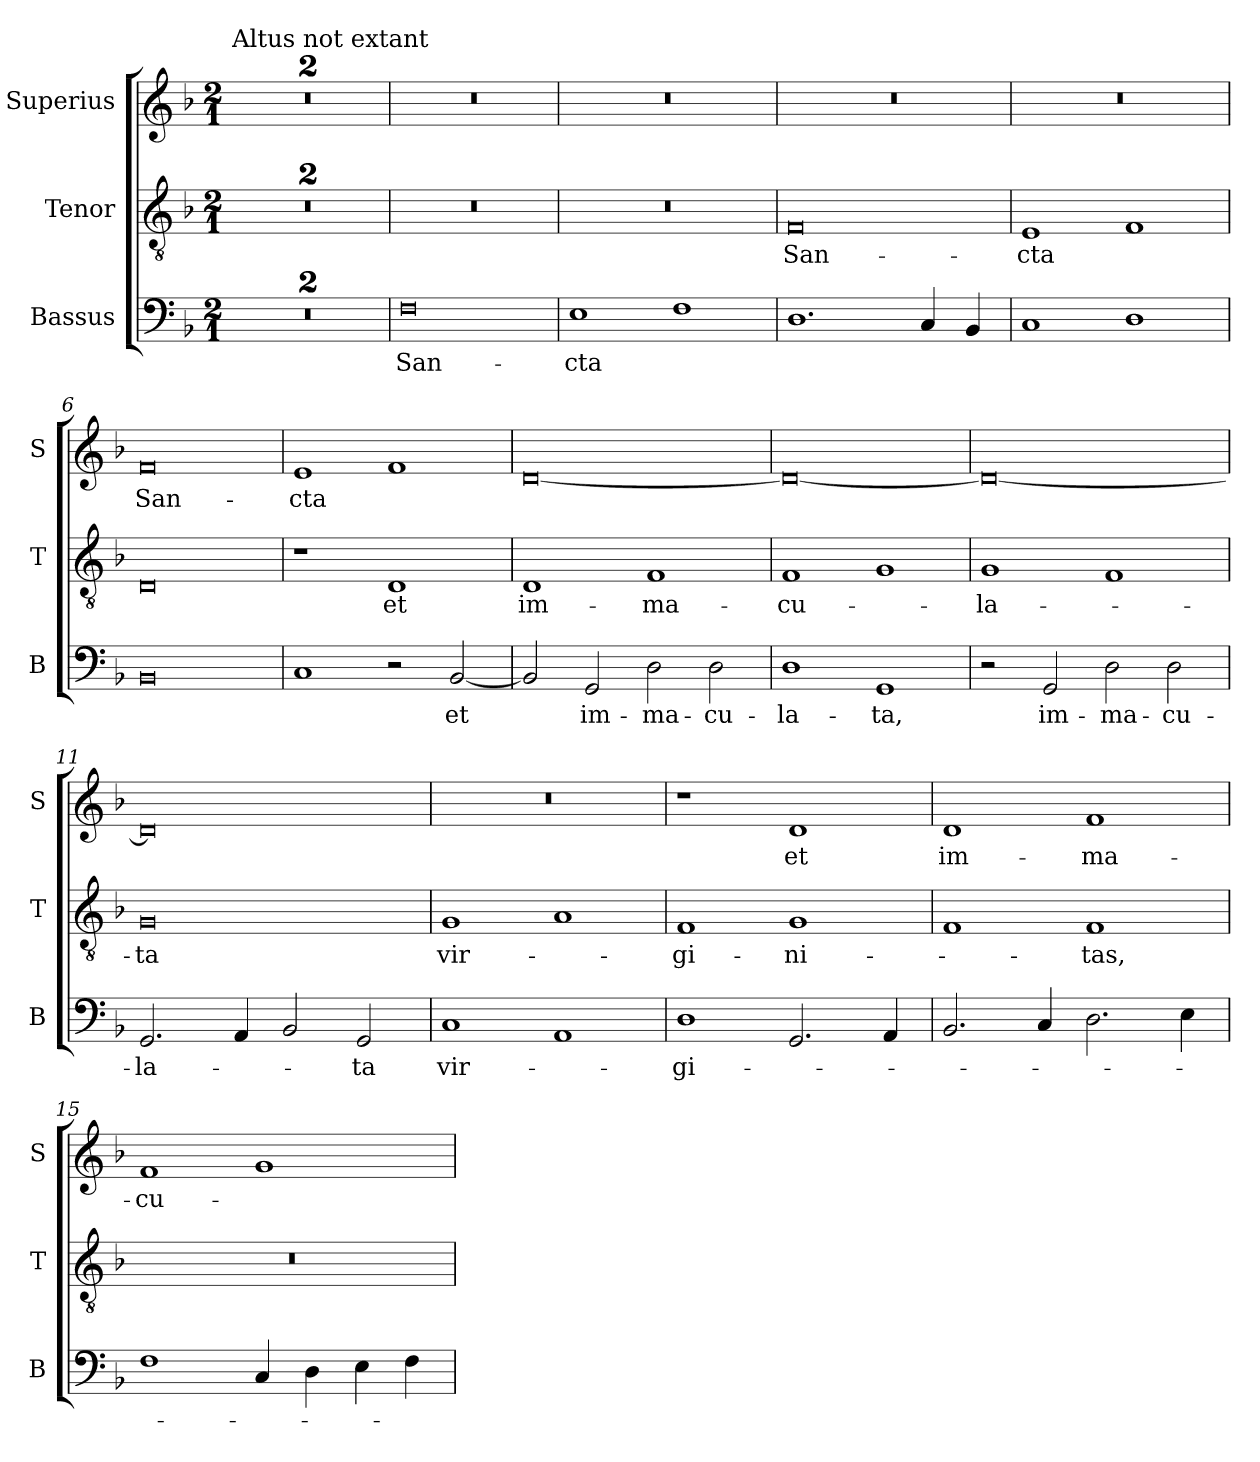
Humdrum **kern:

**kern	**text	**kern	**text	**kern	**text
*part3	*part3	*part2	*part2	*part1	*part1
*staff3	*staff3	*staff2	*staff2	*staff1	*staff1
*I"Bassus	*	*I"Tenor	*	*I"Superius	*
*I'B	*	*I'T	*	*I'S	*
*clefF4	*	*clefGv2	*	*clefG2	*
*k[b-]	*	*k[b-]	*	*k[b-]	*
*F:	*	*F:	*	*F:	*
!!LO:TX:omd:t=Prima pars&colon; Sancta et immaculata virginitas
*M2/1	*	*M2/1	*	*M2/1	*
=1	=1	=1	=1	=1	=1
!	!	!	!	!LO:TX:a:t=Altus not extant	!
0r	.	0r	.	0r	.
=1	=1	=1	=1	=1	=1
0r	.	0r	.	0r	.
=2	=2	=2	=2	=2	=2
0F	San-	0r	.	0r	.
=3	=3	=3	=3	=3	=3
1E	-cta	0r	.	0r	.
1F	.	.	.	.	.
=4	=4	=4	=4	=4	=4
1.D	.	0F	San-	0r	.
4C	.	.	.	.	.
4BB-	.	.	.	.	.
=5	=5	=5	=5	=5	=5
1C	.	1E	-cta	0r	.
1D	.	1F	.	.	.
=6	=6	=6	=6	=6	=6
0BB-	.	0D	.	0f	San-
=7	=7	=7	=7	=7	=7
1C	.	1r	.	1e	-cta
2r	.	1D	et	1f	.
[2BB-	et	.	.	.	.
=8	=8	=8	=8	=8	=8
2BB-]	.	1D	im-	[0d	.
2GG	im-	.	.	.	.
2D	-ma-	1F	-ma-	.	.
2D	-cu-	.	.	.	.
=9	=9	=9	=9	=9	=9
1D	-la-	1F	-cu-	0d_	.
1GG	-ta,	1G	.	.	.
=10	=10	=10	=10	=10	=10
2r	.	1G	-la-	0d_	.
2GG	im-	.	.	.	.
2D	-ma-	1F	.	.	.
2D	-cu-	.	.	.	.
=11	=11	=11	=11	=11	=11
2.GG	-la-	0G	-ta	0d]	.
4AA	.	.	.	.	.
2BB-	.	.	.	.	.
2GG	-ta	.	.	.	.
=12	=12	=12	=12	=12	=12
1C	vir-	1G	vir-	0r	.
1AA	.	1A	.	.	.
=13	=13	=13	=13	=13	=13
1D	-gi-	1F	-gi-	1r	.
2.GG	.	1G	-ni-	1d	et
4AA	.	.	.	.	.
=14	=14	=14	=14	=14	=14
2.BB-	.	1F	.	1d	im-
4C	.	.	.	.	.
2.D	.	1F	-tas,	1f	-ma-
4E	.	.	.	.	.
=15	=15	=15	=15	=15	=15
1F	.	0r	.	1f	-cu-
4C	.	.	.	1g	.
4D	.	.	.	.	.
4E	.	.	.	.	.
4F	.	.	.	.	.
=	=	=	=	=	=
*-	*-	*-	*-	*-	*-
